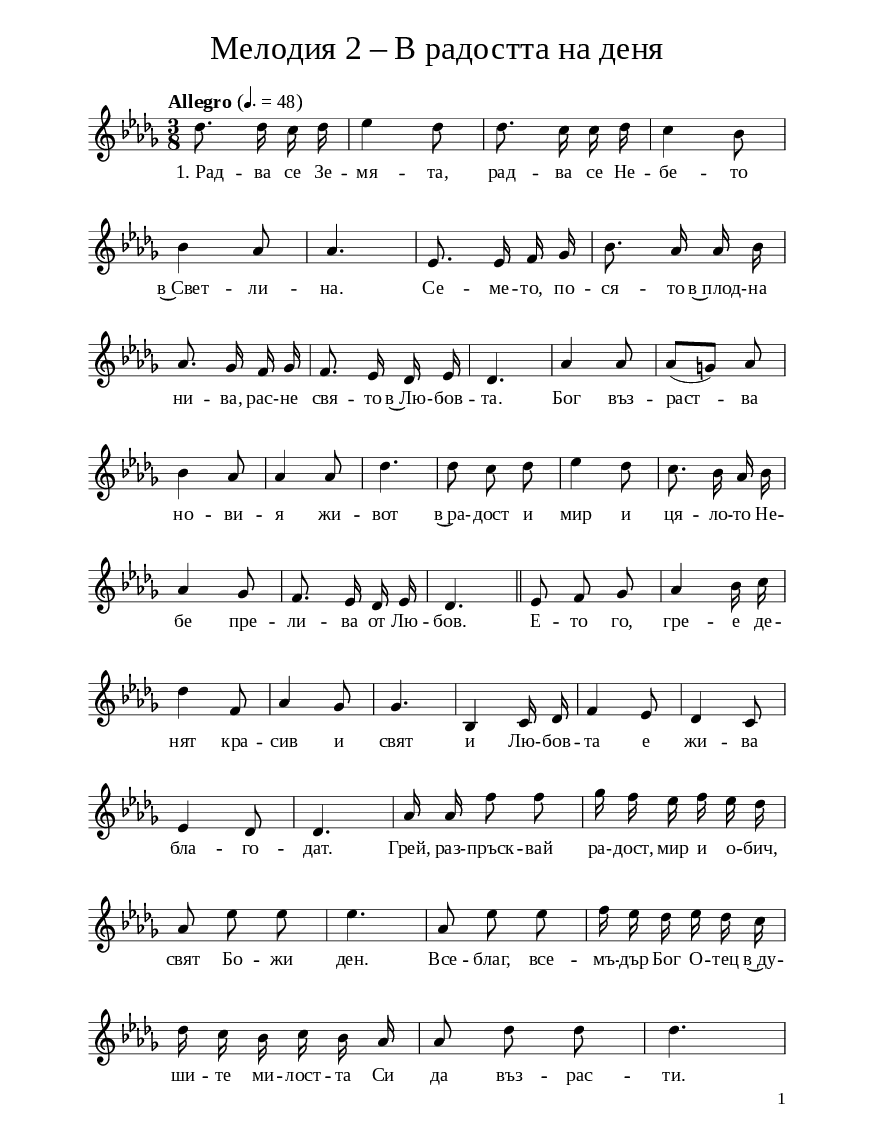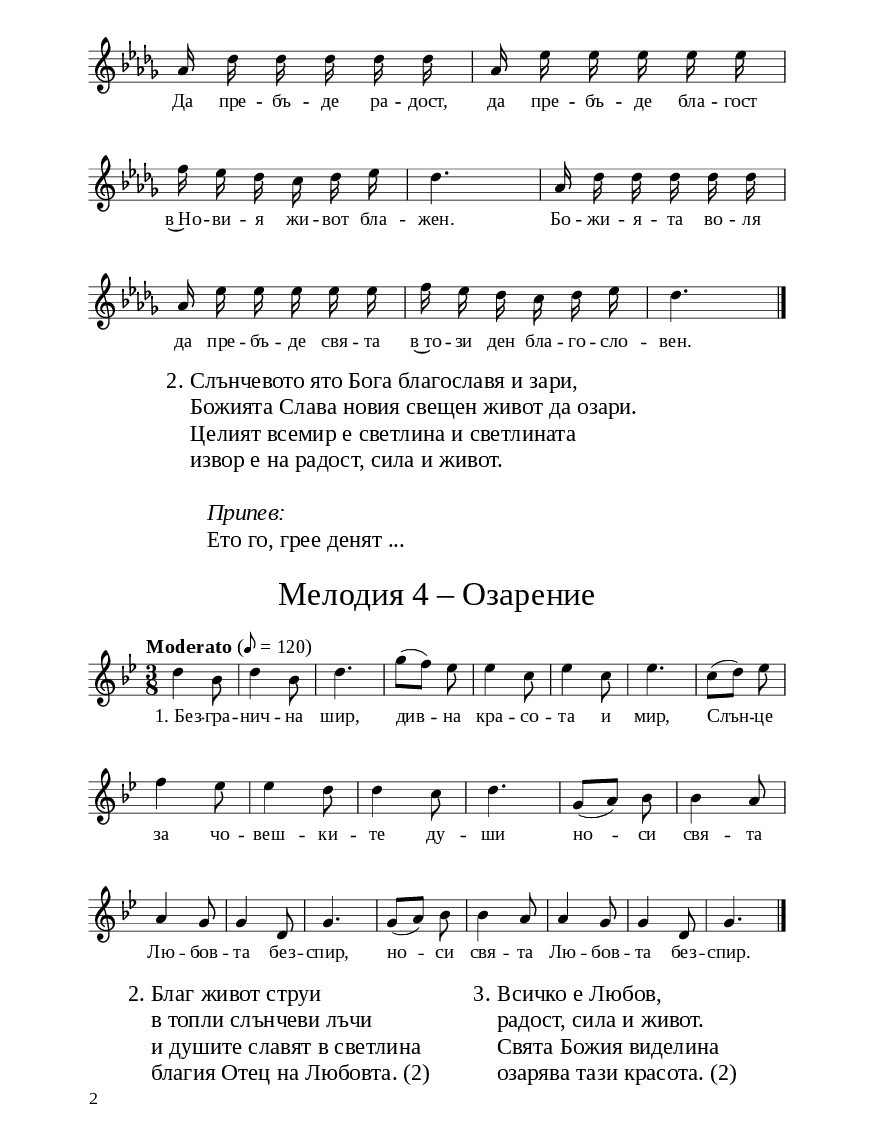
\version "2.24.4"

% include paper part and global functions
\include "include/globals.ily"

\bookpart {
  \label #'ref251_1
  \tocItem \markup "Мелодия 2 – В радостта на деня"
  \paper {
    print-all-headers = ##t
    print-page-number = ##t
    print-first-page-number = ##t

    % put page numbers on the bottom
    oddHeaderMarkup = \markup ""
    evenHeaderMarkup = \markup ""
    oddFooterMarkup = \markup
    \fill-line {
      ""
      \if \should-print-page-number \fromproperty #'page:page-number-string
    }
    evenFooterMarkup = \markup
    \fill-line {
      \if \should-print-page-number \fromproperty #'page:page-number-string
      ""
    }

    left-margin = 1.5\cm
    right-margin = 1.5\cm
    top-margin = 1.6\cm
    bottom-margin = 1.2\cm
    ragged-bottom = ##t % do not spread the staves to fill the whole vertical space

    % change distance between staves
    system-system-spacing =
    #'((basic-distance . 16)
       (minimum-distance . 6)
       (padding . 1)
       (stretchability . 12))
  }
  \score {
    \layout {
      indent = 0.0\cm % remove first line indentation
      ragged-last = ##f % do spread last line to fill the whole space
      \override Staff.BarLine.thick-thickness = #4 %make the end and repeat bars thiner
      \override Score.VoltaBracket.font-size = #-1.7 % make the repeat number fontsize smaller


      \context {
        \Score
        \omit BarNumber %remove bar numbers
        \override MetronomeMark.font-size = #1.5 % increase the tempo fontsize
        \override TupletNumber.font-size = #0.4 % increase the triol number

      } % context

      \context {
        % change staff size
        \Staff
        \override StaffSymbol.thickness = #0.5
        \override BarLine.hair-thickness = #1
        %\override StaffSymbol.ledger-line-thickness = #'(0 . 0)
      }

      \context {
        % adjust space between staff and lyrics and between the two lyric lines
        \Lyrics
        \override VerticalAxisGroup.nonstaff-relatedstaff-spacing = #'((padding . 1))
        \override VerticalAxisGroup.nonstaff-nonstaff-spacing = #'((minimum-distance . 2))
        includeGraceNotes = ##t
      }
    } % layout

    \new Voice \absolute {
      \clef treble
      \key des \major
      \time 3/8
      \tempoFunc "Allegro" 4. "48"
      \autoBeamOff
      des''8. des''16 c''16 des''16
      | % 2
      es''4 des''8 | % 3
      des''8. c''16 c''16 des''16
      | % 4
      c''4 bes'8 \break | % 5
      bes'4  as'8 | % 6
      as'4. | % 7
      es'8.  es'16  f'16  ges'16  | % 8
      bes'8.  as'16  as'16 bes'16 \break | % 9
      as'8.  ges'16  f'16  ges'16 |
      f'8.  es'16  des'16  es'16 | % 11
      des'4. | % 12
      as'4  as'8   | % 13
      as'8 [(  g'8 )]  as'8 \break| % 14
      bes'4  as'8  | % 15
      as'4  as'8 | % 16
      des''4.  | % 17
      des''8 c''8 des''8 | % 18
      es''4 des''8 | % 19
      c''8. bes'16  as'16 bes'16 \break |

      as'4  ges'8  | % 21
      f'8.  es'16  des'16  es'16 | % 22
      des'4. \bar "||"
      es'8  f'8  ges'8 | % 24
      as'4 bes'16 c''16 \break | % 25
      des''4  f'8 | % 26
      as'4  ges'8 | % 27
      ges'4. | % 28
      bes4  c'16  des'16   | % 29
      f'4  es'8  |
      des'4  c'8  \break | % 31
      es'4  des'8 | % 32
      des'4. | % 33
      as'16  as'16 f''8 f''8 | % 34
      ges''16 f''16 es''16 f''16
      es''16 des''16 \break  | % 35
      as'8 es''8 es''8 | % 36
      es''4.  | % 37
      as'8 es''8 es''8   | % 38
      f''16 es''16 des''16 es''16
      des''16 c''16 \break| % 39
      des''16 c''16 bes'16 c''16
      bes'16  as'16 |
      as'8 des''8 des''8 | % 41
      des''4. \break | % 42
      as'16 des''16 des''16 des''16
      des''16 des''16  | % 43
      as'16 es''16 es''16 es''16
      es''16 es''16 \break | % 44
      f''16 es''16 des''16 c''16
      des''16 es''16 | % 45
      des''4. | % 46
      as'16 des''16 des''16 des''16
      des''16 des''16 \break | % 47
      as'16 es''16 es''16 es''16
      es''16 es''16 | % 48
      f''16 es''16 des''16 c''16
      des''16 es''16 | % 49
      des''4. \bar "|."
    }

    \addlyrics {
      "1. Рад" -- ва се Зе -- мя -- та, рад --
      ва се Не -- бе -- то в~Свет -- ли
      -- на. Се -- ме -- то, по -- ся -- то
      "в~плод-" -- на ни -- ва, "рас-" -- не
      свя -- то "в~Лю-" -- бов -- та. Бог
      въз -- раст -- ва но -- ви -- я
      жи -- вот "в~ра-" -- дост и мир и
      ця -- ло -- то Не -- бе пре -- ли --
      ва от Лю -- бов. Е -- то го, гре --
      е де -- нят кра -- сив и свят и
      "Лю-" -- бов -- та е жи -- ва бла --
      го -- дат. Грей, "раз-" -- "пръск" -- вай
      "ра-" -- дост, мир и о -- бич, свят
      Бо -- жи ден. Все -- благ, все --
      мъ -- дър Бог О -- тец в~ду -- ши
      -- те ми -- лост -- та Си да въз --
      рас -- ти. Да пре -- бъ -- де ра --
      дост, да пре -- бъ -- де бла --
      гост в~Но -- ви -- я жи -- вот бла
      -- жен. Бо -- жи -- я -- та во -- ля
      да пре -- бъ -- де свя -- та в~то
      -- зи ден бла -- го -- сло -- вен.}

      \header {
        title = \titleFunc #'ref_desc_20 "Мелодия 2 – В радостта на деня" " Melodija 2 – V radostta na denja"
      }

      \midi{}

    } % score

    

    \markup \abs-fontsize #11 {
      \hspace #10
      \override #`(baseline-skip . ,bgCoupletBaselineSkip)
      \column {
        \line {  2. Слънчевото ято Бога благославя и зари,}

        \line {   "   " Божията Слава новия свещен живот да озари.}

        \line {   "   " Целият всемир е светлина и светлината}

        \line {   "   " извор е на радост, сила и живот.}
        \line {   "   " }
        \line \italic {   "      " Припев:}
        \line {   "      " Ето го, грее денят ...}


      }

    } % markup
    \markup \empty-two

    \label #'ref251_2
    \tocItem \markup "Мелодия 4 – Озарение"
    \score {
      \include "include/score-layout.ily"

      \new Voice \absolute {
        \clef treble
        \key g \minor
        \time 3/8
        \tempoFunc "Moderato" 8 "120"
        \autoBeamOff
        d''4 bes'8 | % 2
        d''4 bes'8 | % 3
        d''4. | % 4
        g''8 ( [ f''8 ) ] es''8 | % 5
        es''4 c''8 | % 6
        es''4 c''8 | % 7
        es''4. | % 8
        c''8 ( [ d''8 ) ] es''8 \break | % 9
        f''4 es''8 |
        es''4 d''8 | % 11
        d''4 c''8 | % 12
        d''4. | % 13
        g'8 ( [  a'8 ) ] bes'8 | % 14
        bes'4  a'8 \break | % 15
        a'4  g'8 | % 16
        g'4  d'8 | % 17
        g'4. | % 18
        g'8 ( [  a'8 ) ] bes'8 | % 19
        bes'4  a'8 |
        a'4  g'8 | % 21
        g'4  d'8 | % 22
        g'4. \bar "|."
      }

      \addlyrics {
        "1. Без" -- гра -- нич -- на шир, див
        -- на кра -- со -- та и мир,
        Слън -- це за чо -- веш -- ки --
        те ду -- ши но -- си свя -- та
        Лю -- бов -- та без -- спир, но --
        си свя -- та Лю -- бов -- та без --
        спир.}

        \header {
          title = \titleFunc #'ref_desc_20 "Мелодия 4 – Озарение" "Melodija – Ozarenie"
        }

        \midi{}

      } % score





      \markup \abs-fontsize #11 {
        \hspace #5
        \override #`(baseline-skip . ,bgCoupletBaselineSkip)
        \column {
          \line {   2.  Благ живот струи }
          \line {   "   " в топли слънчеви лъчи }
          \line {   "   " и душите славят в светлина }
          \line {   "   " благия Отец на Любовта. (2) }

        }

        \hspace #5
        \override #`(baseline-skip . ,bgCoupletBaselineSkip)
        \column {

          \line {   3. Всичко е Любов, }
          \line {   "   " радост, сила и живот. }
          \line {   "   " Свята Божия виделина }
          \line {   "   " озарява тази красота. (2)}

        }

      }

    } % bookpart

    % Più mosso
    %